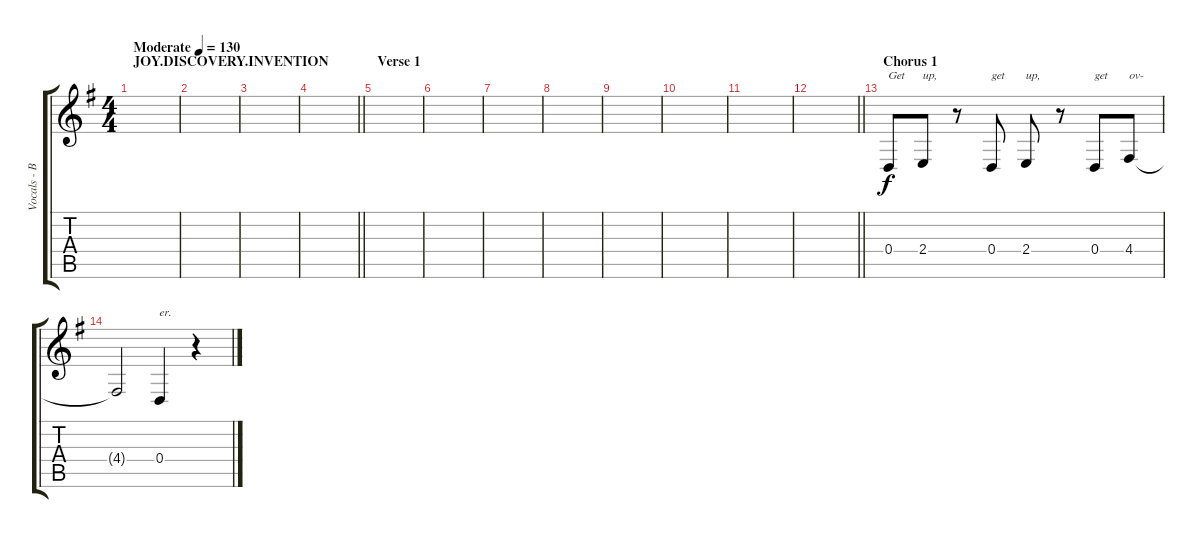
\track ("Vocals - Ben Johnston" "Vocals - B") {instrument altosax}
\staff {score tabs}
\tuning (E4 B3 G3 D3 A2 E2) {hide}
\ts (4 4)
\section ("" "JOY.DISCOVERY.INVENTION")
\tempo (130 "Moderate")
\clef g2
\ks eminor
|
|
|
\barLineRight lightlight
|
\section ("" "Verse 1")
|
|
|
|
|
|
|
\barLineRight lightlight
|
\section ("" "Chorus 1")
0.4.8{txt "Get"} 2.4.8{txt "up,"} r.8 0.4.8{txt "get"} 2.4.8{txt "up,"} r.8 0.4.8{txt "get"} 4.4.8{txt "ov-"} |
4.4{t}.2 0.4.4{txt "er."} r.4
